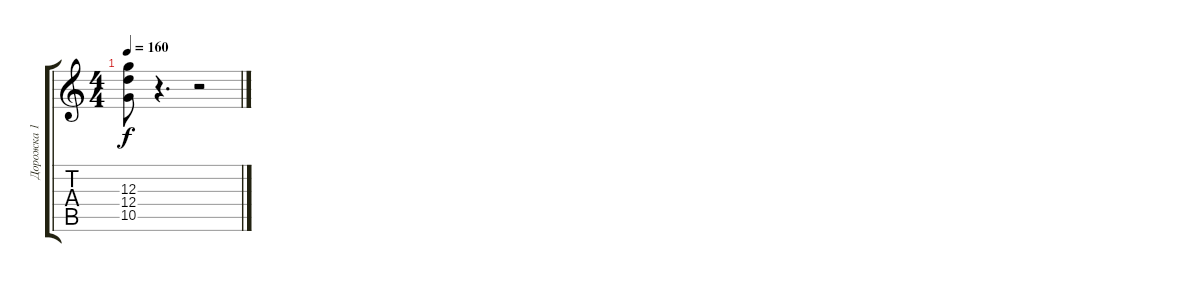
\track ("Дорожка 1" "Дорожка 1") {instrument overdrivenguitar}
\staff {score tabs}
\tuning (E4 B3 G3 D3 A2 E2) {hide}
\ts (4 4)
\tempo 160
\clef g2
\ks c
(12.3 12.4 10.5).8{dy f} r.4{d} r.2
